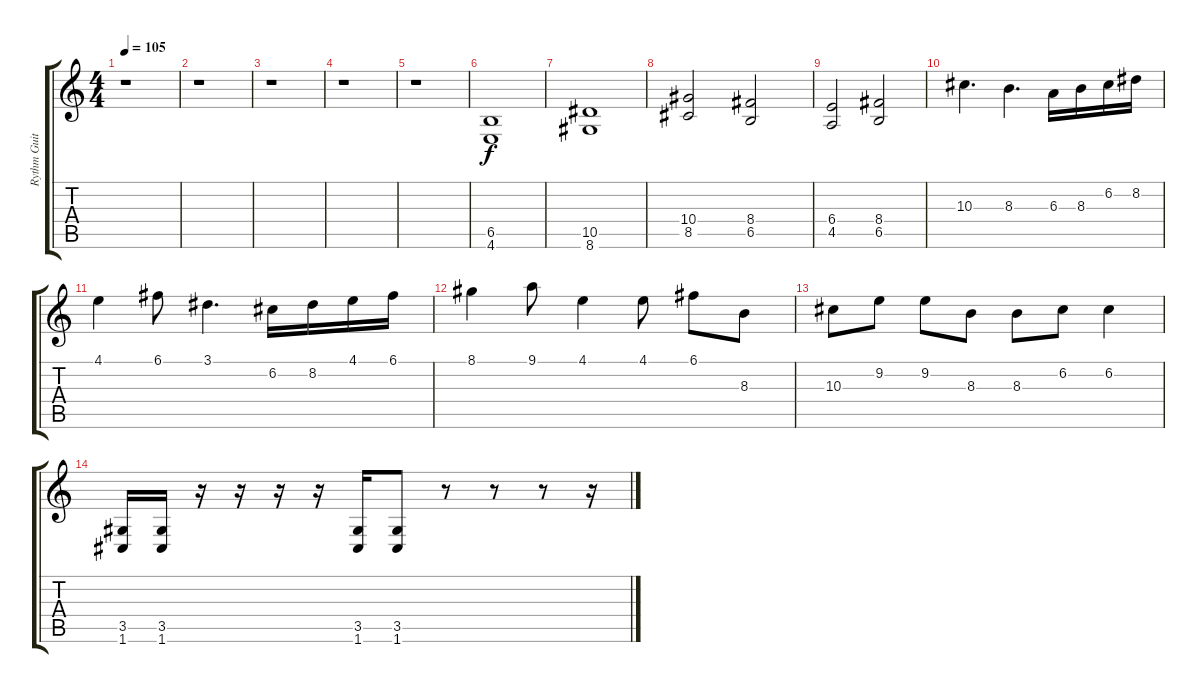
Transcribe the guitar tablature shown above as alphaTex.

\track ("Rythm Guitar" "Rythm Guit") {instrument distortionguitar}
\staff {score tabs}
\tuning (C4 G3 Eb3 Bb2 F2 C2) {hide}
\ts (4 4)
\tempo 105
\clef g2
\ks c
r.1{dy f} |
r.1 |
r.1 |
r.1 |
r.1 |
(6.5 4.6).1 |
(10.5 8.6).1 |
(10.4 8.5).2 (8.4 6.5).2 |
(6.4 4.5).2 (8.4 6.5).2 |
10.3.4{d} 8.3.4{d} 6.3.16 8.3.16 6.2.16 8.2.16 |
4.1.4 6.1.8 3.1.4{d} 6.2.16 8.2.16 4.1.16 6.1.16 |
8.1.4 9.1.8 4.1.4 4.1.8 6.1.8 8.3.8 |
10.3.8 9.2.8 9.2.8 8.3.8 8.3.8 6.2.8 6.2.4 |
(3.5 1.6).16 (3.5 1.6).16 r.16 r.16 r.16 r.16 (3.5 1.6).16 (3.5 1.6).8 r.8 r.8 r.8 r.16
